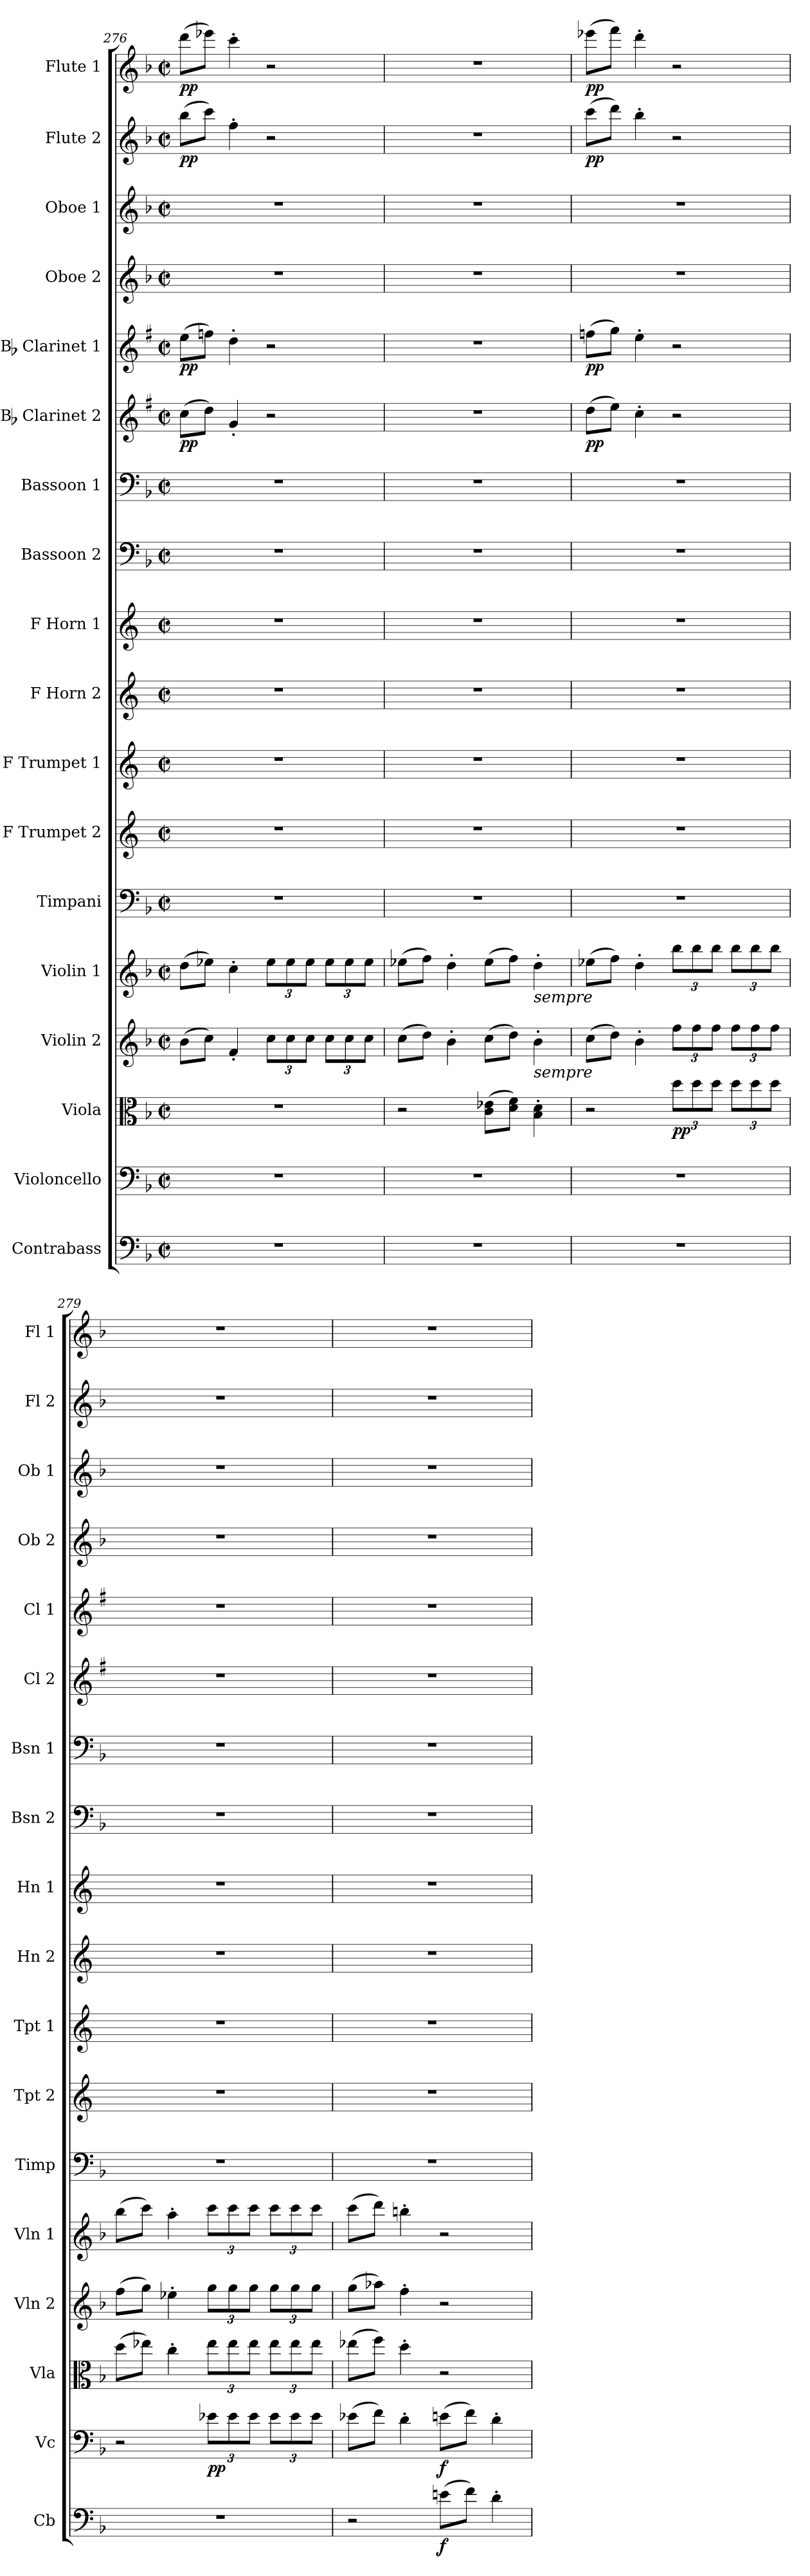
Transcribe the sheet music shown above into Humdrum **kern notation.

**kern	**dynam	**kern	**dynam	**kern	**dynam	**kern	**kern	**kern	**kern	**kern	**kern	**kern	**kern	**kern	**kern	**dynam	**kern	**dynam	**kern	**kern	**kern	**dynam	**kern	**dynam
*part18	*part18	*part17	*part17	*part16	*part16	*part15	*part14	*part13	*part12	*part11	*part10	*part9	*part8	*part7	*part6	*part6	*part5	*part5	*part4	*part3	*part2	*part2	*part1	*part1
*staff18	*staff18	*staff17	*staff17	*staff16	*staff16	*staff15	*staff14	*staff13	*staff12	*staff11	*staff10	*staff9	*staff8	*staff7	*staff6	*staff6	*staff5	*staff5	*staff4	*staff3	*staff2	*staff2	*staff1	*staff1
*I"Contrabass	*	*I"Violoncello	*	*I"Viola	*	*I"Violin 2	*I"Violin 1	*I"Timpani	*I"F Trumpet 2	*I"F Trumpet 1	*I"F Horn 2	*I"F Horn 1	*I"Bassoon 2	*I"Bassoon 1	*I"Bb Clarinet 2	*	*I"Bb Clarinet 1	*	*I"Oboe 2	*I"Oboe 1	*I"Flute 2	*	*I"Flute 1	*
*I'Cb	*	*I'Vc	*	*I'Vla	*	*I'Vln 2	*I'Vln 1	*I'Timp	*I'Tpt 2	*I'Tpt 1	*I'Hn 2	*I'Hn 1	*I'Bsn 2	*I'Bsn 1	*I'Cl 2	*	*I'Cl 1	*	*I'Ob 2	*I'Ob 1	*I'Fl 2	*	*I'Fl 1	*
*clefF4	*	*clefF4	*	*clefC3	*	*clefG2	*clefG2	*clefF4	*clefG2	*clefG2	*clefG2	*clefG2	*clefF4	*clefF4	*clefG2	*	*clefG2	*	*clefG2	*clefG2	*clefG2	*	*clefG2	*
*ITrd7c12	*	*	*	*	*	*	*	*	*ITrd-3c-5	*ITrd-3c-5	*ITrd4c7	*ITrd4c7	*	*	*ITrd1c2	*	*ITrd1c2	*	*	*	*	*	*	*
*k[b-]	*	*k[b-]	*	*k[b-]	*	*k[b-]	*k[b-]	*k[b-]	*k[b-]	*k[b-]	*k[b-]	*k[b-]	*k[b-]	*k[b-]	*k[b-]	*	*k[b-]	*	*k[b-]	*k[b-]	*k[b-]	*	*k[b-]	*
*M2/2	*	*M2/2	*	*M2/2	*	*M2/2	*M2/2	*M2/2	*M2/2	*M2/2	*M2/2	*M2/2	*M2/2	*M2/2	*M2/2	*	*M2/2	*	*M2/2	*M2/2	*M2/2	*	*M2/2	*
*met(c|)	*	*met(c|)	*	*met(c|)	*	*met(c|)	*met(c|)	*met(c|)	*met(c|)	*met(c|)	*met(c|)	*met(c|)	*met(c|)	*met(c|)	*met(c|)	*	*met(c|)	*	*met(c|)	*met(c|)	*met(c|)	*	*met(c|)	*
=276	=276	=276	=276	=276	=276	=276	=276	=276	=276	=276	=276	=276	=276	=276	=276	=276	=276	=276	=276	=276	=276	=276	=276	=276
!	!	!	!	!	!	!	!	!	!	!	!	!	!	!	!	!LO:DY:b	!	!LO:DY:b	!	!	!	!LO:DY:b	!	!LO:DY:b
1r	.	1r	.	1r	.	(8b-\L	(8dd\L	1r	1r	1r	1r	1r	1r	1r	(8b-\L	pp	(8dd\L	pp	1r	1r	(8bb-\L	pp	(8ddd\L	pp
.	.	.	.	.	.	8cc\J)	8ee-X\J)	.	.	.	.	.	.	.	8cc\J)	.	8ee-X\J)	.	.	.	8ccc\J)	.	8eee-X\J)	.
.	.	.	.	.	.	4f'/	4cc'\	.	.	.	.	.	.	.	4f'/	.	4cc'\	.	.	.	4ff'\	.	4ccc'\	.
*	*	*	*	*	*	*Xbrackettup	*Xbrackettup	*	*	*	*	*	*	*	*	*	*	*	*	*	*	*	*	*
.	.	.	.	.	.	12cc\L	12ee-\L	.	.	.	.	.	.	.	2r	.	2r	.	.	.	2r	.	2r	.
.	.	.	.	.	.	12cc\	12ee-\	.	.	.	.	.	.	.	.	.	.	.	.	.	.	.	.	.
.	.	.	.	.	.	12cc\J	12ee-\J	.	.	.	.	.	.	.	.	.	.	.	.	.	.	.	.	.
.	.	.	.	.	.	12cc\L	12ee-\L	.	.	.	.	.	.	.	.	.	.	.	.	.	.	.	.	.
.	.	.	.	.	.	12cc\	12ee-\	.	.	.	.	.	.	.	.	.	.	.	.	.	.	.	.	.
.	.	.	.	.	.	12cc\J	12ee-\J	.	.	.	.	.	.	.	.	.	.	.	.	.	.	.	.	.
=277	=277	=277	=277	=277	=277	=277	=277	=277	=277	=277	=277	=277	=277	=277	=277	=277	=277	=277	=277	=277	=277	=277	=277	=277
1r	.	1r	.	2r	.	(8cc\L	(8ee-X\L	1r	1r	1r	1r	1r	1r	1r	1r	.	1r	.	1r	1r	1r	.	1r	.
.	.	.	.	.	.	8dd\J)	8ff\J)	.	.	.	.	.	.	.	.	.	.	.	.	.	.	.	.	.
.	.	.	.	.	.	4b-'\	4dd'\	.	.	.	.	.	.	.	.	.	.	.	.	.	.	.	.	.
.	.	.	.	(8c\ 8e-X\L	.	(8cc\L	(8ee-\L	.	.	.	.	.	.	.	.	.	.	.	.	.	.	.	.	.
.	.	.	.	8d\ 8f\J)	.	8dd\J)	8ff\J)	.	.	.	.	.	.	.	.	.	.	.	.	.	.	.	.	.
!	!	!	!	!	!	!	!LO:TX:b:i:t=sempre	!	!	!	!	!	!	!	!	!	!	!	!	!	!	!	!	!
!	!	!	!	!	!	!LO:TX:b:i:t=sempre	!	!	!	!	!	!	!	!	!	!	!	!	!	!	!	!	!	!
.	.	.	.	4B-\' 4d\'	.	4b-'\	4dd'\	.	.	.	.	.	.	.	.	.	.	.	.	.	.	.	.	.
!!LO:PB:g=z
=278	=278	=278	=278	=278	=278	=278	=278	=278	=278	=278	=278	=278	=278	=278	=278	=278	=278	=278	=278	=278	=278	=278	=278	=278
!	!	!	!	!	!	!	!	!	!	!	!	!	!	!	!	!LO:DY:b	!	!LO:DY:b	!	!	!	!LO:DY:b	!	!LO:DY:b
1r	.	1r	.	2r	.	(8cc\L	(8ee-X\L	1r	1r	1r	1r	1r	1r	1r	(8cc\L	pp	(8ee-X\L	pp	1r	1r	(8ccc\L	pp	(8eee-X\L	pp
.	.	.	.	.	.	8dd\J)	8ff\J)	.	.	.	.	.	.	.	8dd\J)	.	8ff\J)	.	.	.	8ddd\J)	.	8fff\J)	.
.	.	.	.	.	.	4b-'\	4dd'\	.	.	.	.	.	.	.	4b-'\	.	4dd'\	.	.	.	4bb-'\	.	4ddd'\	.
*	*	*	*	*Xbrackettup	*	*	*	*	*	*	*	*	*	*	*	*	*	*	*	*	*	*	*	*
!	!	!	!	!	!LO:DY:b	!	!	!	!	!	!	!	!	!	!	!	!	!	!	!	!	!	!	!
.	.	.	.	12dd\L	pp	12ff\L	12bb-\L	.	.	.	.	.	.	.	2r	.	2r	.	.	.	2r	.	2r	.
.	.	.	.	12dd\	.	12ff\	12bb-\	.	.	.	.	.	.	.	.	.	.	.	.	.	.	.	.	.
.	.	.	.	12dd\J	.	12ff\J	12bb-\J	.	.	.	.	.	.	.	.	.	.	.	.	.	.	.	.	.
.	.	.	.	12dd\L	.	12ff\L	12bb-\L	.	.	.	.	.	.	.	.	.	.	.	.	.	.	.	.	.
.	.	.	.	12dd\	.	12ff\	12bb-\	.	.	.	.	.	.	.	.	.	.	.	.	.	.	.	.	.
.	.	.	.	12dd\J	.	12ff\J	12bb-\J	.	.	.	.	.	.	.	.	.	.	.	.	.	.	.	.	.
=279	=279	=279	=279	=279	=279	=279	=279	=279	=279	=279	=279	=279	=279	=279	=279	=279	=279	=279	=279	=279	=279	=279	=279	=279
1r	.	2r	.	(8dd\L	.	(8ff\L	(8bb-\L	1r	1r	1r	1r	1r	1r	1r	1r	.	1r	.	1r	1r	1r	.	1r	.
.	.	.	.	8ee-X\J)	.	8gg\J)	8ccc\J)	.	.	.	.	.	.	.	.	.	.	.	.	.	.	.	.	.
.	.	.	.	4cc'\	.	4ee-X'\	4aa'\	.	.	.	.	.	.	.	.	.	.	.	.	.	.	.	.	.
*	*	*Xbrackettup	*	*	*	*	*	*	*	*	*	*	*	*	*	*	*	*	*	*	*	*	*	*
!	!	!	!LO:DY:b	!	!	!	!	!	!	!	!	!	!	!	!	!	!	!	!	!	!	!	!	!
.	.	12e-X\L	pp	12ee-\L	.	12gg\L	12ccc\L	.	.	.	.	.	.	.	.	.	.	.	.	.	.	.	.	.
.	.	12e-\	.	12ee-\	.	12gg\	12ccc\	.	.	.	.	.	.	.	.	.	.	.	.	.	.	.	.	.
.	.	12e-\J	.	12ee-\J	.	12gg\J	12ccc\J	.	.	.	.	.	.	.	.	.	.	.	.	.	.	.	.	.
.	.	12e-\L	.	12ee-\L	.	12gg\L	12ccc\L	.	.	.	.	.	.	.	.	.	.	.	.	.	.	.	.	.
.	.	12e-\	.	12ee-\	.	12gg\	12ccc\	.	.	.	.	.	.	.	.	.	.	.	.	.	.	.	.	.
.	.	12e-\J	.	12ee-\J	.	12gg\J	12ccc\J	.	.	.	.	.	.	.	.	.	.	.	.	.	.	.	.	.
=280	=280	=280	=280	=280	=280	=280	=280	=280	=280	=280	=280	=280	=280	=280	=280	=280	=280	=280	=280	=280	=280	=280	=280	=280
2r	.	(8e-X\L	.	(8ee-X\L	.	(8gg\L	(8ccc\L	1r	1r	1r	1r	1r	1r	1r	1r	.	1r	.	1r	1r	1r	.	1r	.
.	.	8f\J)	.	8ff\J)	.	8aa-X\J)	8ddd\J)	.	.	.	.	.	.	.	.	.	.	.	.	.	.	.	.	.
.	.	4d'\	.	4dd'\	.	4ff'\	4bbn'\	.	.	.	.	.	.	.	.	.	.	.	.	.	.	.	.	.
!	!LO:DY:b	!	!LO:DY:b	!	!	!	!	!	!	!	!	!	!	!	!	!	!	!	!	!	!	!	!	!
(8En\L	f	(8en\L	f	2r	.	2r	2r	.	.	.	.	.	.	.	.	.	.	.	.	.	.	.	.	.
8F\J)	.	8f\J)	.	.	.	.	.	.	.	.	.	.	.	.	.	.	.	.	.	.	.	.	.	.
4D'\	.	4d'\	.	.	.	.	.	.	.	.	.	.	.	.	.	.	.	.	.	.	.	.	.	.
=	=	=	=	=	=	=	=	=	=	=	=	=	=	=	=	=	=	=	=	=	=	=	=	=
*-	*-	*-	*-	*-	*-	*-	*-	*-	*-	*-	*-	*-	*-	*-	*-	*-	*-	*-	*-	*-	*-	*-	*-	*-
